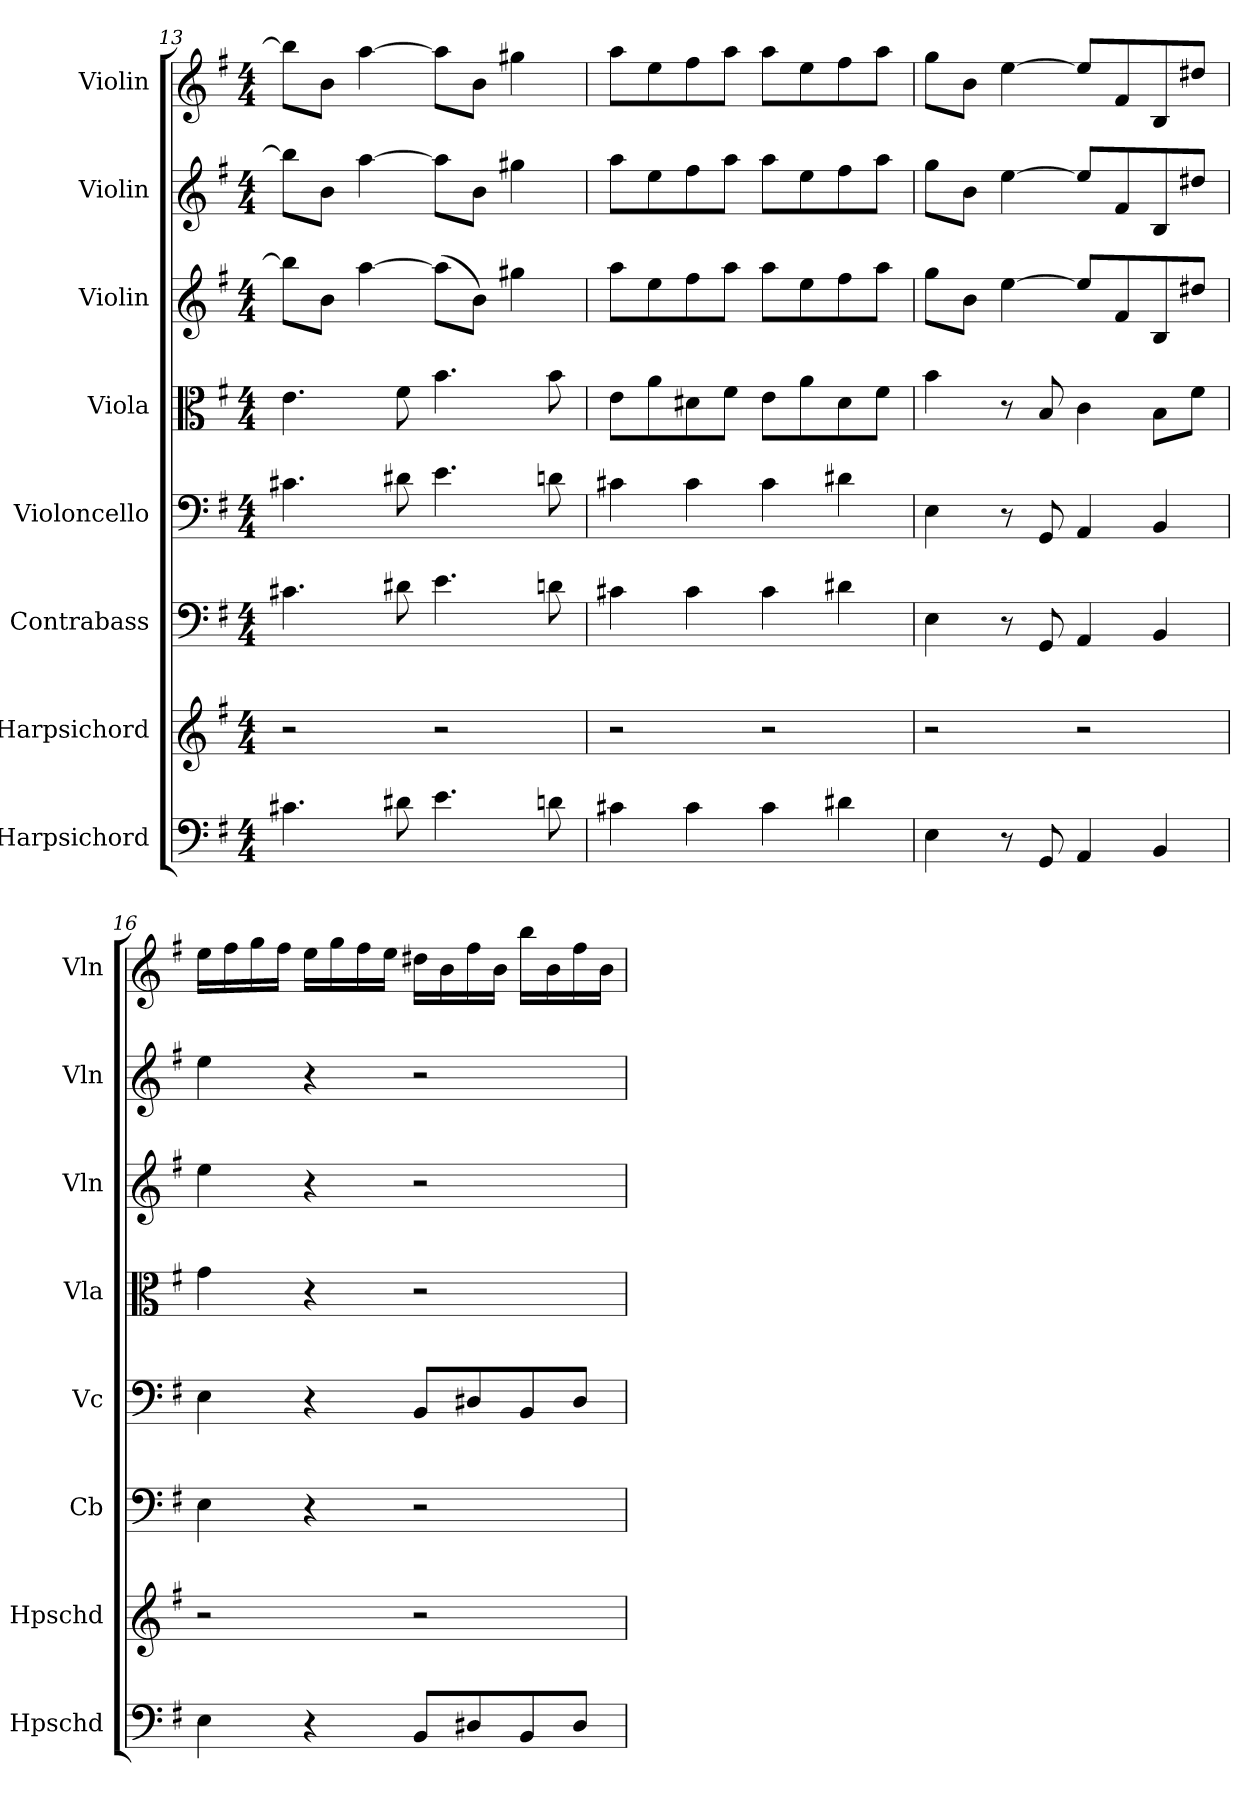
**kern	**kern	**kern	**kern	**kern	**kern	**kern	**kern
*part8	*part7	*part6	*part5	*part4	*part3	*part2	*part1
*staff8	*staff7	*staff6	*staff5	*staff4	*staff3	*staff2	*staff1
*I"Harpsichord	*I"Harpsichord	*I"Contrabass	*I"Violoncello	*I"Viola	*I"Violin	*I"Violin	*I"Violin
*I'Hpschd	*I'Hpschd	*I'Cb	*I'Vc	*I'Vla	*I'Vln	*I'Vln	*I'Vln
*clefF4	*clefG2	*clefF4	*clefF4	*clefC3	*clefG2	*clefG2	*clefG2
*k[f#]	*k[f#]	*k[f#]	*k[f#]	*k[f#]	*k[f#]	*k[f#]	*k[f#]
*M4/4	*M4/4	*M4/4	*M4/4	*M4/4	*M4/4	*M4/4	*M4/4
=13	=13	=13	=13	=13	=13	=13	=13
4.c#X\	2r	4.c#X\	4.c#X\	4.e\	8bb\L]	8bb\L]	8bb\L]
.	.	.	.	.	8b\J	8b\J	8b\J
.	.	.	.	.	[4aa\	[4aa\	[4aa\
8d#X\	.	8d#X\	8d#X\	8f#\	.	.	.
4.e\	2r	4.e\	4.e\	4.b\	(8aa\L]	8aa\L]	8aa\L]
.	.	.	.	.	8b\J)	8b\J	8b\J
.	.	.	.	.	4gg#X\	4gg#X\	4gg#X\
8dn\	.	8dn\	8dn\	8b\	.	.	.
=14	=14	=14	=14	=14	=14	=14	=14
4c#X\	2r	4c#X\	4c#X\	8e\L	8aa\L	8aa\L	8aa\L
.	.	.	.	8a\	8ee\	8ee\	8ee\
4c#\	.	4c#\	4c#\	8d#X\	8ff#\	8ff#\	8ff#\
.	.	.	.	8f#\J	8aa\J	8aa\J	8aa\J
4c#\	2r	4c#\	4c#\	8e\L	8aa\L	8aa\L	8aa\L
.	.	.	.	8a\	8ee\	8ee\	8ee\
4d#X\	.	4d#X\	4d#X\	8d#\	8ff#\	8ff#\	8ff#\
.	.	.	.	8f#\J	8aa\J	8aa\J	8aa\J
=15	=15	=15	=15	=15	=15	=15	=15
4E\	2r	4E\	4E\	4b\	8gg\L	8gg\L	8gg\L
.	.	.	.	.	8b\J	8b\J	8b\J
8r	.	8r	8r	8r	[4ee\	[4ee\	[4ee\
8GG/	.	8GG/	8GG/	8B/	.	.	.
4AA/	2r	4AA/	4AA/	4c\	8ee/L]	8ee/L]	8ee/L]
.	.	.	.	.	8f#/	8f#/	8f#/
4BB/	.	4BB/	4BB/	8B\L	8B/	8B/	8B/
.	.	.	.	8f#\J	8dd#X/J	8dd#X/J	8dd#X/J
=16	=16	=16	=16	=16	=16	=16	=16
4E\	2r	4E\	4E\	4g\	4ee\	4ee\	16ee\LL
.	.	.	.	.	.	.	16ff#\
.	.	.	.	.	.	.	16gg\
.	.	.	.	.	.	.	16ff#\JJ
4r	.	4r	4r	4r	4r	4r	16ee\LL
.	.	.	.	.	.	.	16gg\
.	.	.	.	.	.	.	16ff#\
.	.	.	.	.	.	.	16ee\JJ
8BB/L	2r	2r	8BB/L	2r	2r	2r	16dd#X\LL
.	.	.	.	.	.	.	16b\
8D#X/	.	.	8D#X/	.	.	.	16ff#\
.	.	.	.	.	.	.	16b\JJ
8BB/	.	.	8BB/	.	.	.	16bb\LL
.	.	.	.	.	.	.	16b\
8D#/J	.	.	8D#/J	.	.	.	16ff#\
.	.	.	.	.	.	.	16b\JJ
=	=	=	=	=	=	=	=
*-	*-	*-	*-	*-	*-	*-	*-
